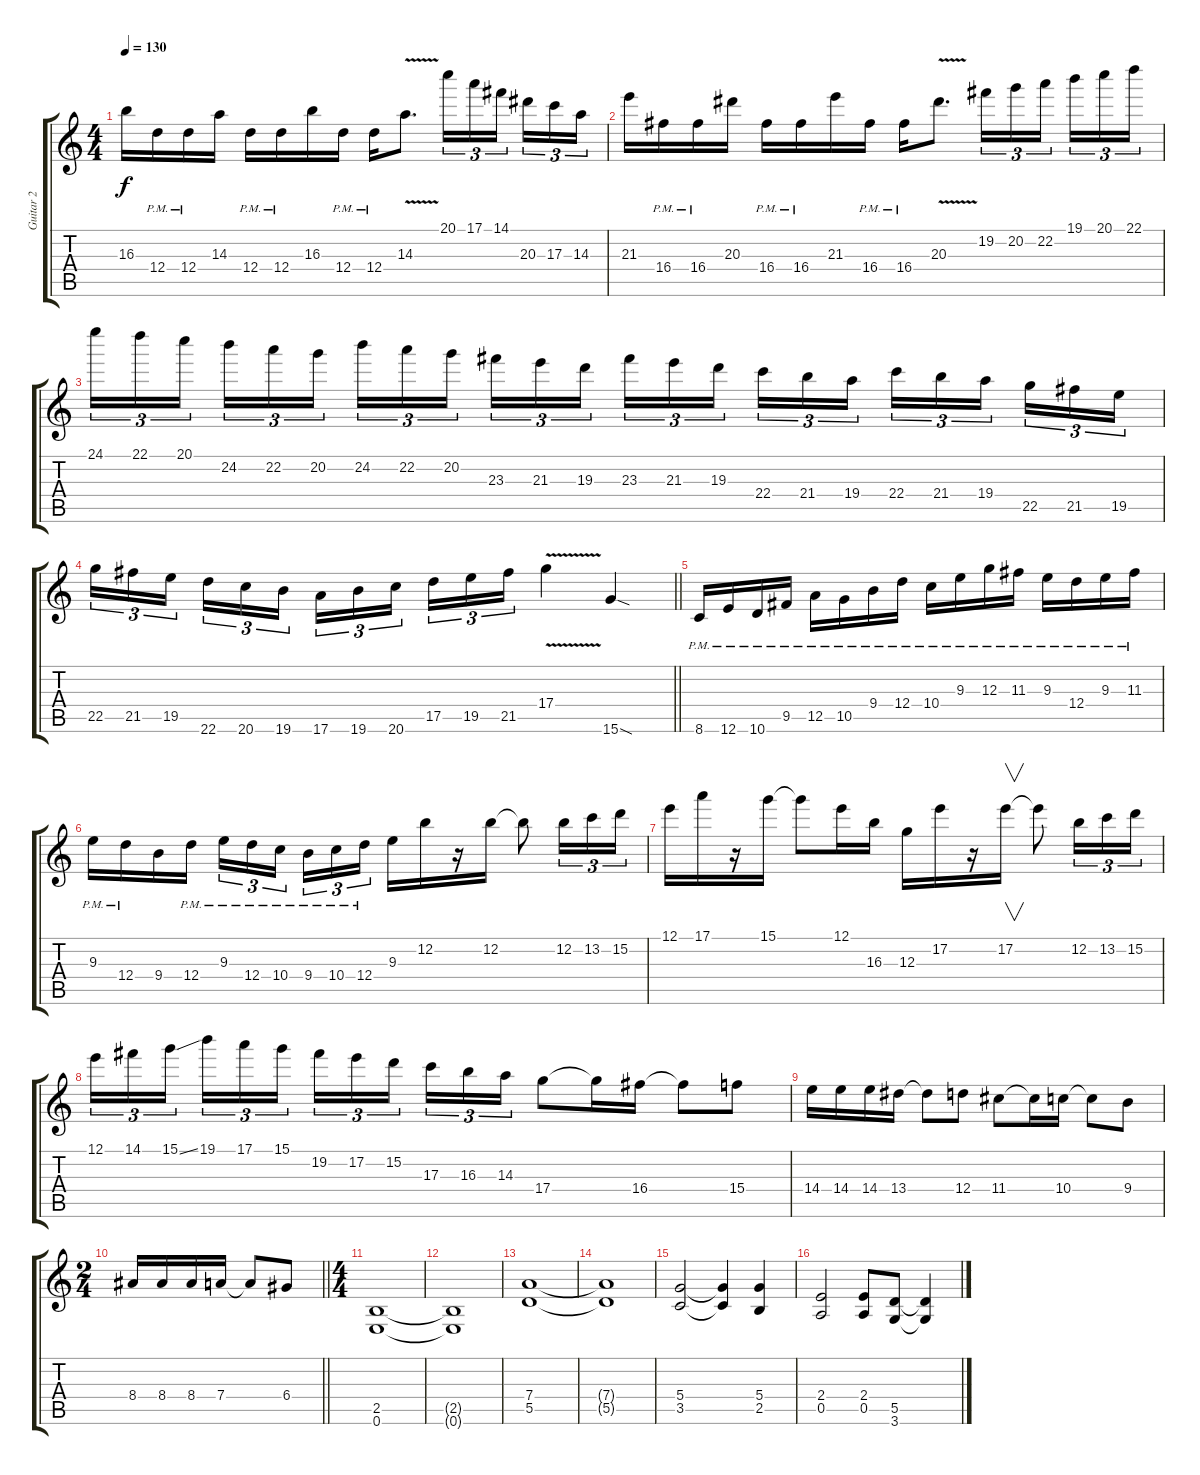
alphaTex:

\track ("Guitar 2" "Guitar 2") {instrument distortionguitar}
\staff {score tabs}
\tuning (E4 B3 G3 D3 A2 E2) {hide}
\ts (4 4)
\tempo 130
\clef g2
\ks c
16.3.16{dy f} 12.4{pm}.16 12.4{pm}.16 14.3.16 12.4{pm}.16 12.4{pm}.16 16.3.16 12.4{pm}.16 12.4{pm}.16 14.3{v}.8{d} 20.1.16{tu (3 2)} 17.1.16{tu (3 2)} 14.1.16{tu (3 2) beam splitsecondary} 20.3.16{tu (3 2)} 17.3.16{tu (3 2)} 14.3.16{tu (3 2)} |
21.3.16 16.4{pm}.16 16.4{pm}.16 20.3.16 16.4{pm}.16 16.4{pm}.16 21.3.16 16.4{pm}.16 16.4{pm}.16 20.3{v}.8{d} 19.2.16{tu (3 2)} 20.2.16{tu (3 2)} 22.2.16{tu (3 2) beam splitsecondary} 19.1.16{tu (3 2)} 20.1.16{tu (3 2)} 22.1.16{tu (3 2)} |
24.1.16{tu (3 2)} 22.1.16{tu (3 2)} 20.1.16{tu (3 2) beam splitsecondary} 24.2.16{tu (3 2)} 22.2.16{tu (3 2)} 20.2.16{tu (3 2)} 24.2.16{tu (3 2)} 22.2.16{tu (3 2)} 20.2.16{tu (3 2) beam splitsecondary} 23.3.16{tu (3 2)} 21.3.16{tu (3 2)} 19.3.16{tu (3 2)} 23.3.16{tu (3 2)} 21.3.16{tu (3 2)} 19.3.16{tu (3 2) beam splitsecondary} 22.4.16{tu (3 2)} 21.4.16{tu (3 2)} 19.4.16{tu (3 2)} 22.4.16{tu (3 2)} 21.4.16{tu (3 2)} 19.4.16{tu (3 2) beam splitsecondary} 22.5.16{tu (3 2)} 21.5.16{tu (3 2)} 19.5.16{tu (3 2)} |
\barLineRight lightlight
22.5.16{tu (3 2)} 21.5.16{tu (3 2)} 19.5.16{tu (3 2) beam splitsecondary} 22.6.16{tu (3 2)} 20.6.16{tu (3 2)} 19.6.16{tu (3 2)} 17.6.16{tu (3 2)} 19.6.16{tu (3 2)} 20.6.16{tu (3 2) beam splitsecondary} 17.5.16{tu (3 2)} 19.5.16{tu (3 2)} 21.5.16{tu (3 2)} 17.4{v}.4 15.6{sod}.4 |
8.6{pm}.16 12.6{pm}.16 10.6{pm}.16 9.5{pm}.16 12.5{pm}.16 10.5{pm}.16 9.4{pm}.16 12.4{pm}.16 10.4{pm}.16 9.3{pm}.16 12.3{pm}.16 11.3{pm}.16 9.3{pm}.16 12.4{pm}.16 9.3{pm}.16 11.3{pm}.16 |
9.3{pm}.16 12.4{pm}.16 9.4.16 12.4{pm}.16 9.3{pm}.16{tu (3 2)} 12.4{pm}.16{tu (3 2)} 10.4{pm}.16{tu (3 2) beam splitsecondary} 9.4{pm}.16{tu (3 2)} 10.4{pm}.16{tu (3 2)} 12.4{pm}.16{tu (3 2)} 9.3.16 12.2.16 r.16 12.2.16 12.2{t}.8 12.2.16{tu (3 2)} 13.2.16{tu (3 2)} 15.2.16{tu (3 2)} |
12.1.16 17.1.16 r.16 15.1.16 15.1{t}.8 12.1.16 16.3.16 12.3.16 17.2.16 r.16 17.2.16{v} 17.2{t}.8 12.2.16{tu (3 2)} 13.2.16{tu (3 2)} 15.2.16{tu (3 2)} |
12.1.16{tu (3 2)} 14.1.16{tu (3 2)} 15.1{ss}.16{tu (3 2) beam splitsecondary} 19.1.16{tu (3 2)} 17.1.16{tu (3 2)} 15.1.16{tu (3 2)} 19.2.16{tu (3 2)} 17.2.16{tu (3 2)} 15.2.16{tu (3 2) beam splitsecondary} 17.3.16{tu (3 2)} 16.3.16{tu (3 2)} 14.3.16{tu (3 2)} 17.4.8 17.4{t}.16 16.4.16 16.4{t}.8 15.4.8 |
14.4.16 14.4.16 14.4.16 13.4.16 13.4{t}.8 12.4.8 11.4.8 11.4{t}.16 10.4.16 10.4{t}.8 9.4.8 |
\ts (2 4)
\barLineRight lightlight
8.4.16 8.4.16 8.4.16 7.4.16 7.4{t}.8 6.4.8 |
\ts (4 4)
(2.5 0.6).1{volume 12} |
(2.5{t} 0.6{t}).1 |
(7.4 5.5).1 |
(7.4{t} 5.5{t}).1 |
(5.4 3.5).2 (5.4{t} 3.5{t}).4 (5.4 2.5).4 |
(2.4 0.5).2 (2.4 0.5).8 (5.5 3.6).8 (5.5{t} 3.6{t}).4
